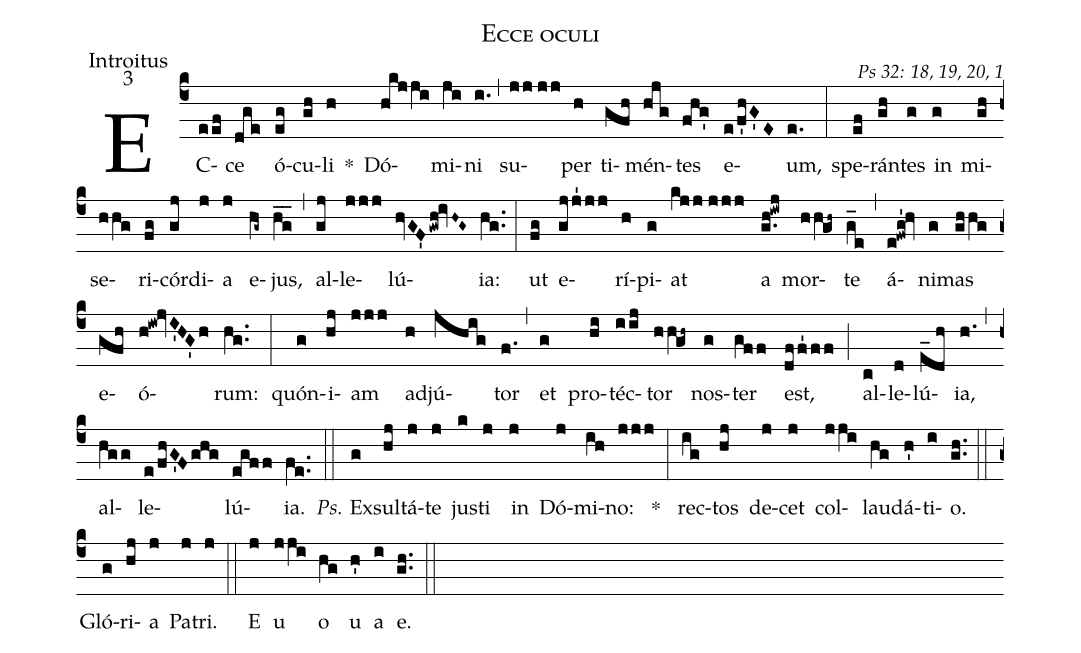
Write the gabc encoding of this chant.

name: Ecce oculi;
office-part: Introitus;
mode: 3;
commentary: Ps 32: 18, 19, 20, 1;
%%
(c4) EC(eef)ce(dge) ó(eg)cu(gh)li(h) *() Dó(hkjji)mi(ji)ni(i.) (,) su(jj//jj)per(h) ti(gfh)mén(hjg)tes(fhg') e(e/f'hG'E)um,(e.) (:)
spe(ef)rán(gh)tes(g) in(g) mi(gh)se(hhg)ri(fg)cór(gj)di(j)a(j) e(hg~)jus,(hg__) (,) al(gj)le(jjj)lú(hvGF'gwh!ivH~G~)ia:(hg..) (:)
ut(fg) e(gjj'1jj)rí(h)pi(g)at(kjj//jjj) a(g.h!iwj) mor(hhV!gh~)te(g_e) (,) á(e!fwg'!hv)ni(g)mas(ghhg) e(gfh)ó(h!iw!jvI'HG'h)rum:(hg..) (:)
quón(g)i(hj)am(jjj) ad(h)jú(jhig)tor(f.) (,) et(g) pro(hi)téc(iij)tor(hhV!gh~) nos(g)ter(gff) est,(dff'1ff) (;) al(c)le(d)lú(e_dh)ia,(h.) (,) al(hgg)le(e/fhG'Fghg)lú(egff)ia.(fe..) (::)
<i>Ps.</i> Ex(g)sul(hj)tá(j)te(j) jus(k)ti(j) in(j) Dó(j)mi(ih)no:(jjj) *(:)
rec(ig)tos(hj) de(j)cet(j) col(jji)lau(hg)dá(h')ti(i)o.(gh..) (::)
Gló(g)ri(hj)a(j) Pa(j)tri.(j) (::)
<eu>E(j) u(jji) o(hg) u(h') a(i) e.</eu>(gh..) (::)
